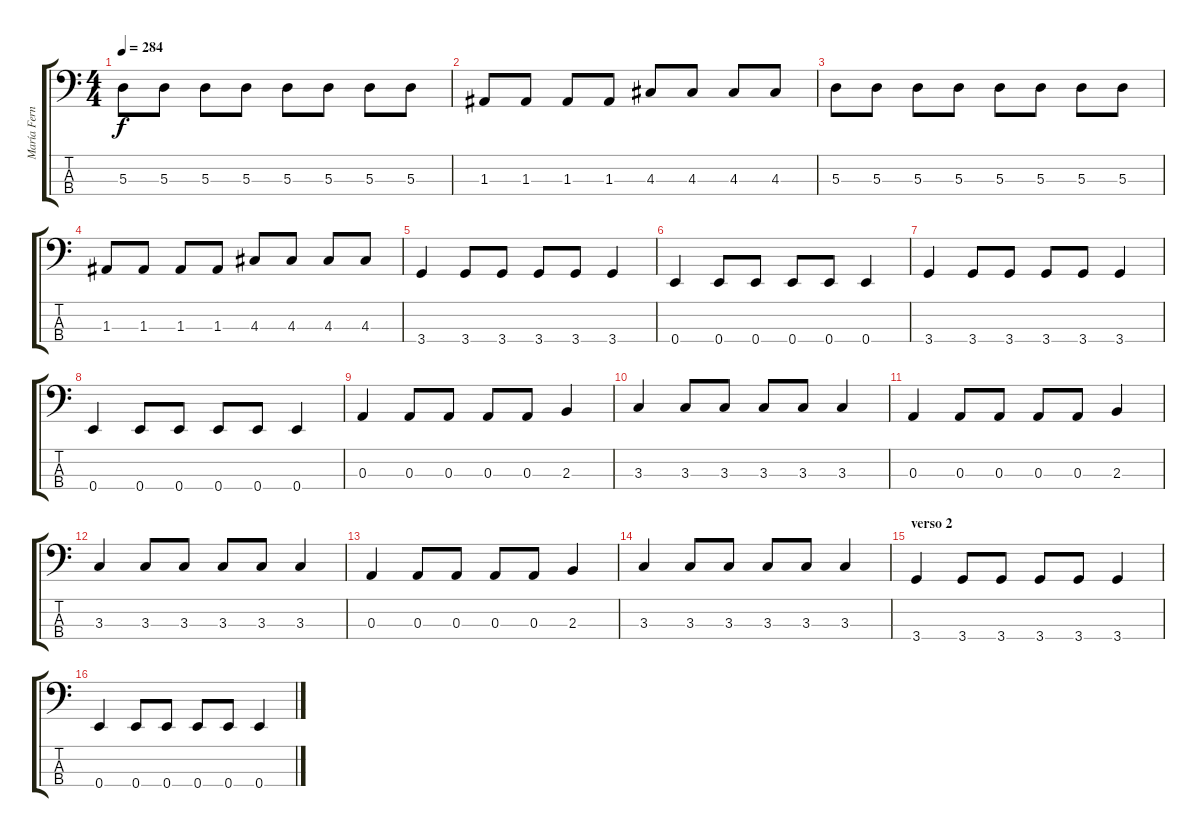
\track ("María Fernanda (bajo)" "María Fern") {instrument electricbasspick}
\staff {score tabs}
\tuning (G2 D2 A1 E1) {hide}
\ts (4 4)
\tempo 284
\clef f4
\ks c
5.3.8{dy f} 5.3.8 5.3.8 5.3.8 5.3.8 5.3.8 5.3.8 5.3.8 |
1.3.8 1.3.8 1.3.8 1.3.8 4.3.8 4.3.8 4.3.8 4.3.8 |
5.3.8 5.3.8 5.3.8 5.3.8 5.3.8 5.3.8 5.3.8 5.3.8 |
1.3.8 1.3.8 1.3.8 1.3.8 4.3.8 4.3.8 4.3.8 4.3.8 |
3.4.4 3.4.8 3.4.8 3.4.8 3.4.8 3.4.4 |
0.4.4 0.4.8 0.4.8 0.4.8 0.4.8 0.4.4 |
3.4.4 3.4.8 3.4.8 3.4.8 3.4.8 3.4.4 |
0.4.4 0.4.8 0.4.8 0.4.8 0.4.8 0.4.4 |
0.3.4 0.3.8 0.3.8 0.3.8 0.3.8 2.3.4 |
3.3.4 3.3.8 3.3.8 3.3.8 3.3.8 3.3.4 |
0.3.4 0.3.8 0.3.8 0.3.8 0.3.8 2.3.4 |
3.3.4 3.3.8 3.3.8 3.3.8 3.3.8 3.3.4 |
0.3.4 0.3.8 0.3.8 0.3.8 0.3.8 2.3.4 |
3.3.4 3.3.8 3.3.8 3.3.8 3.3.8 3.3.4 |
\section ("" "verso 2")
3.4.4 3.4.8 3.4.8 3.4.8 3.4.8 3.4.4 |
0.4.4 0.4.8 0.4.8 0.4.8 0.4.8 0.4.4
